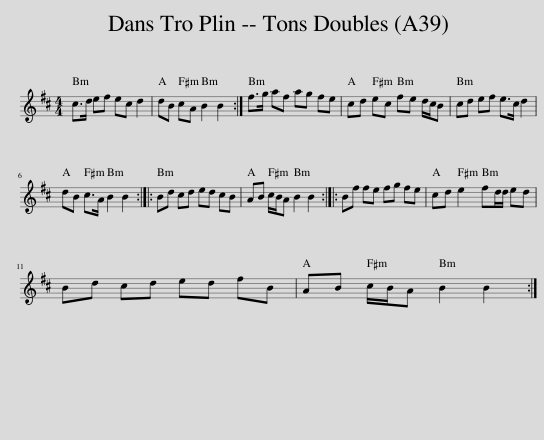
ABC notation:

X:1
L:1/8
M:4/4
I:linebreak $
K:Bmin
V:1 treble
V:1
 c>d ef ec d2 | dB cA B2 B2 :| f>g af ag fe | cd ec fe d/c/B | cd ef e>c d2 |$ %5
 dB c>A B2 B2 :: Bd cd ed cB | AB c/B/A B2 B2 :: Bf fe fg fe | cd e2 fd/d/ ed |$ %10
 Bd cd ed fB | AB c/B/A B2 B2 :| %12
